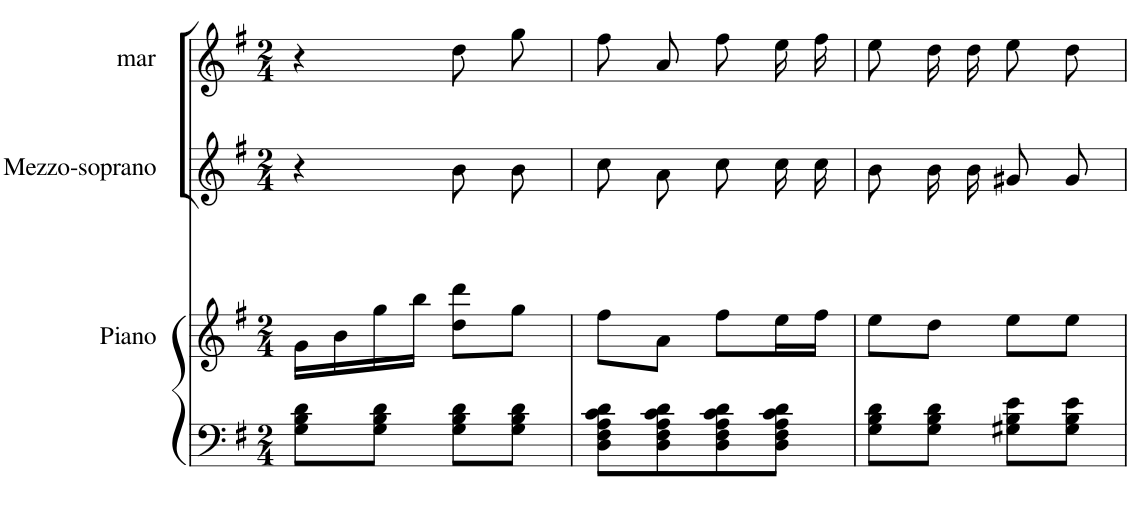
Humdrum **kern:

**kern	**kern	**kern	**kern
*part4	*part3	*part2	*part1
*staff4	*staff3	*staff2	*staff1
*I"Piano	*I"Piano	*I"Mezzo-soprano	*I"mar
*I'Pia.	*I'Pia.	*I'Mzs.	*I'MAR.
*clefF4	*clefG2	*clefG2	*clefG2
*	*	*Trd1c2	*
*k[f#]	*k[f#]	*k[f#]	*k[f#]
*M2/4	*M2/4	*M2/4	*M2/4
=1	=1	=1	=1
8G\ 8B\ 8d\L	16g\LL	4r	4r
.	16b\	.	.
8G\ 8B\ 8d\J	16gg\	.	.
.	16bb\JJ	.	.
8G\ 8B\ 8d\L	8dd\ 8ddd\L	8b\L	8dd\L
8G\ 8B\ 8d\J	8gg\J	8b\J	8gg\J
=2	=2	=2	=2
8D\ 8F#\ 8A\ 8c\ 8d\L	8ff#\L	8cc\L	8ff#\L
8D\ 8F#\ 8A\ 8c\ 8d\	8a\J	8a\J	8a\J
8D\ 8F#\ 8A\ 8c\ 8d\	8ff#\L	8cc\L	8ff#\L
8D\ 8F#\ 8A\ 8c\ 8d\J	16ee\L	16cc\L	16ee\L
.	16ff#\JJ	16cc\JJ	16ff#\JJ
=3	=3	=3	=3
8G\ 8B\ 8d\L	8ee\L	8b\L	8ee\L
8G\ 8B\ 8d\J	8dd\J	16b\L	16dd\L
.	.	16b\JJ	16dd\JJ
8G#X\ 8B\ 8e\L	8ee\L	8g#X/L	8ee\L
8G#\ 8B\ 8e\J	8ee\J	8g#/J	8dd\J
=	=	=	=
*-	*-	*-	*-
